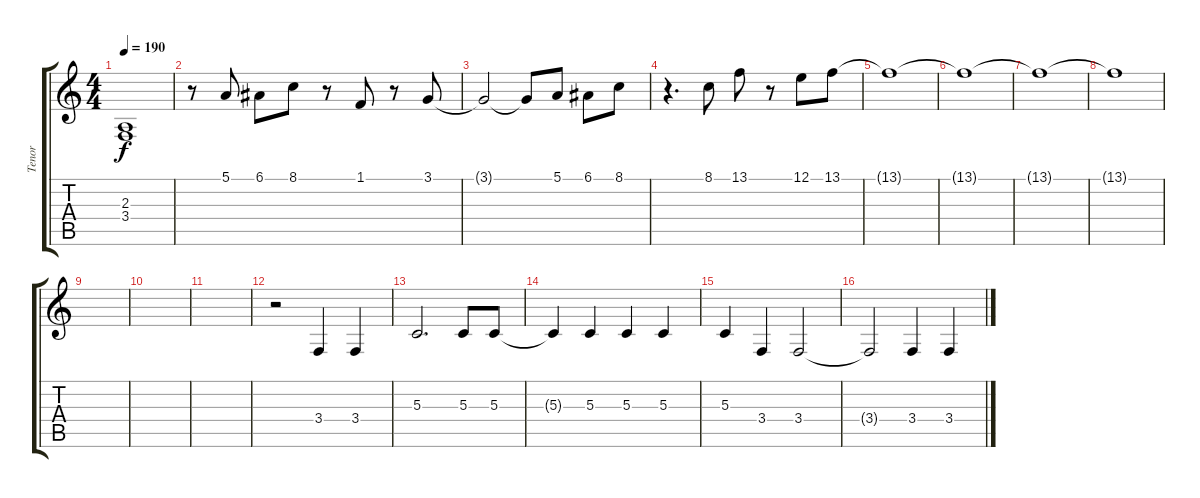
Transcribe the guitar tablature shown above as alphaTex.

\track ("Tenor" "Tenor") {instrument voiceoohs}
\staff {score tabs}
\tuning (E4 B3 G3 D3 A2 E2) {hide}
\ts (4 4)
\tempo 190
\clef g2
\ks c
(2.3 3.4).1{dy f} |
r.8 5.1.8 6.1.8 8.1.8 r.8 1.1.8 r.8 3.1.8 |
3.1{t}.2 3.1{t}.8 5.1.8 6.1.8 8.1.8 |
r.4{d} 8.1.8 13.1.8 r.8 12.1.8 13.1.8 |
13.1{t}.1 |
13.1{t}.1 |
13.1{t}.1 |
13.1{t}.1 |
|
|
|
r.2 3.4.4 3.4.4 |
5.3.2{d} 5.3.8 5.3.8 |
5.3{t}.4 5.3.4 5.3.4 5.3.4 |
5.3.4 3.4.4 3.4.2 |
3.4{t}.2 3.4.4 3.4.4
